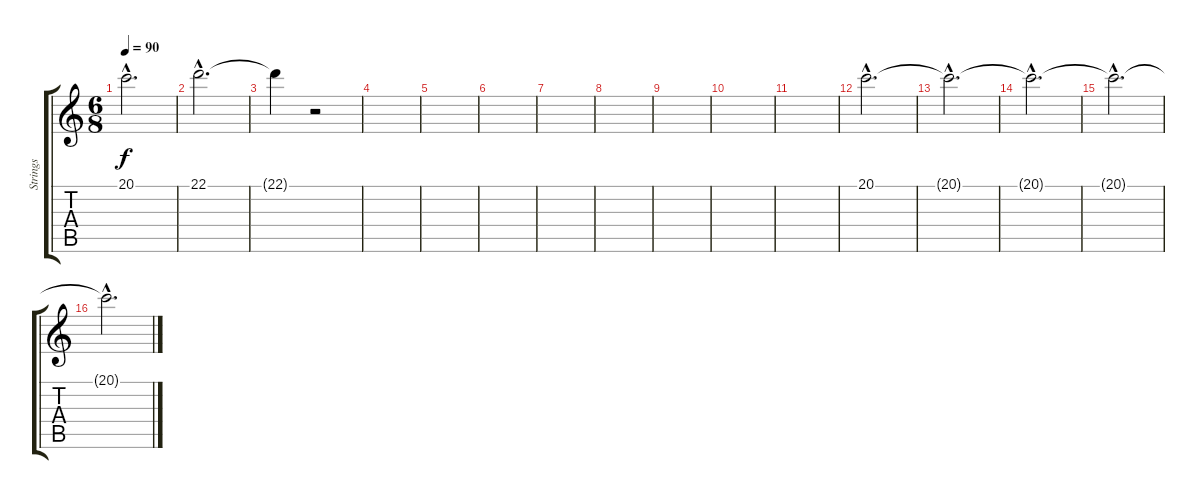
\track ("Strings" "Strings") {instrument stringensemble1}
\staff {score tabs}
\tuning (E4 B3 G3 D3 A2 E2) {hide}
\ts (6 8)
\tempo 90
\clef g2
\ks c
20.1{hac t}.2{d dy f} |
22.1{hac}.2{d} |
22.1{t}.4 r.2 |
|
|
|
|
|
|
|
|
20.1{hac}.2{d} |
20.1{hac t}.2{d} |
20.1{hac t}.2{d} |
20.1{hac t}.2{d} |
20.1{hac t}.2{d}
